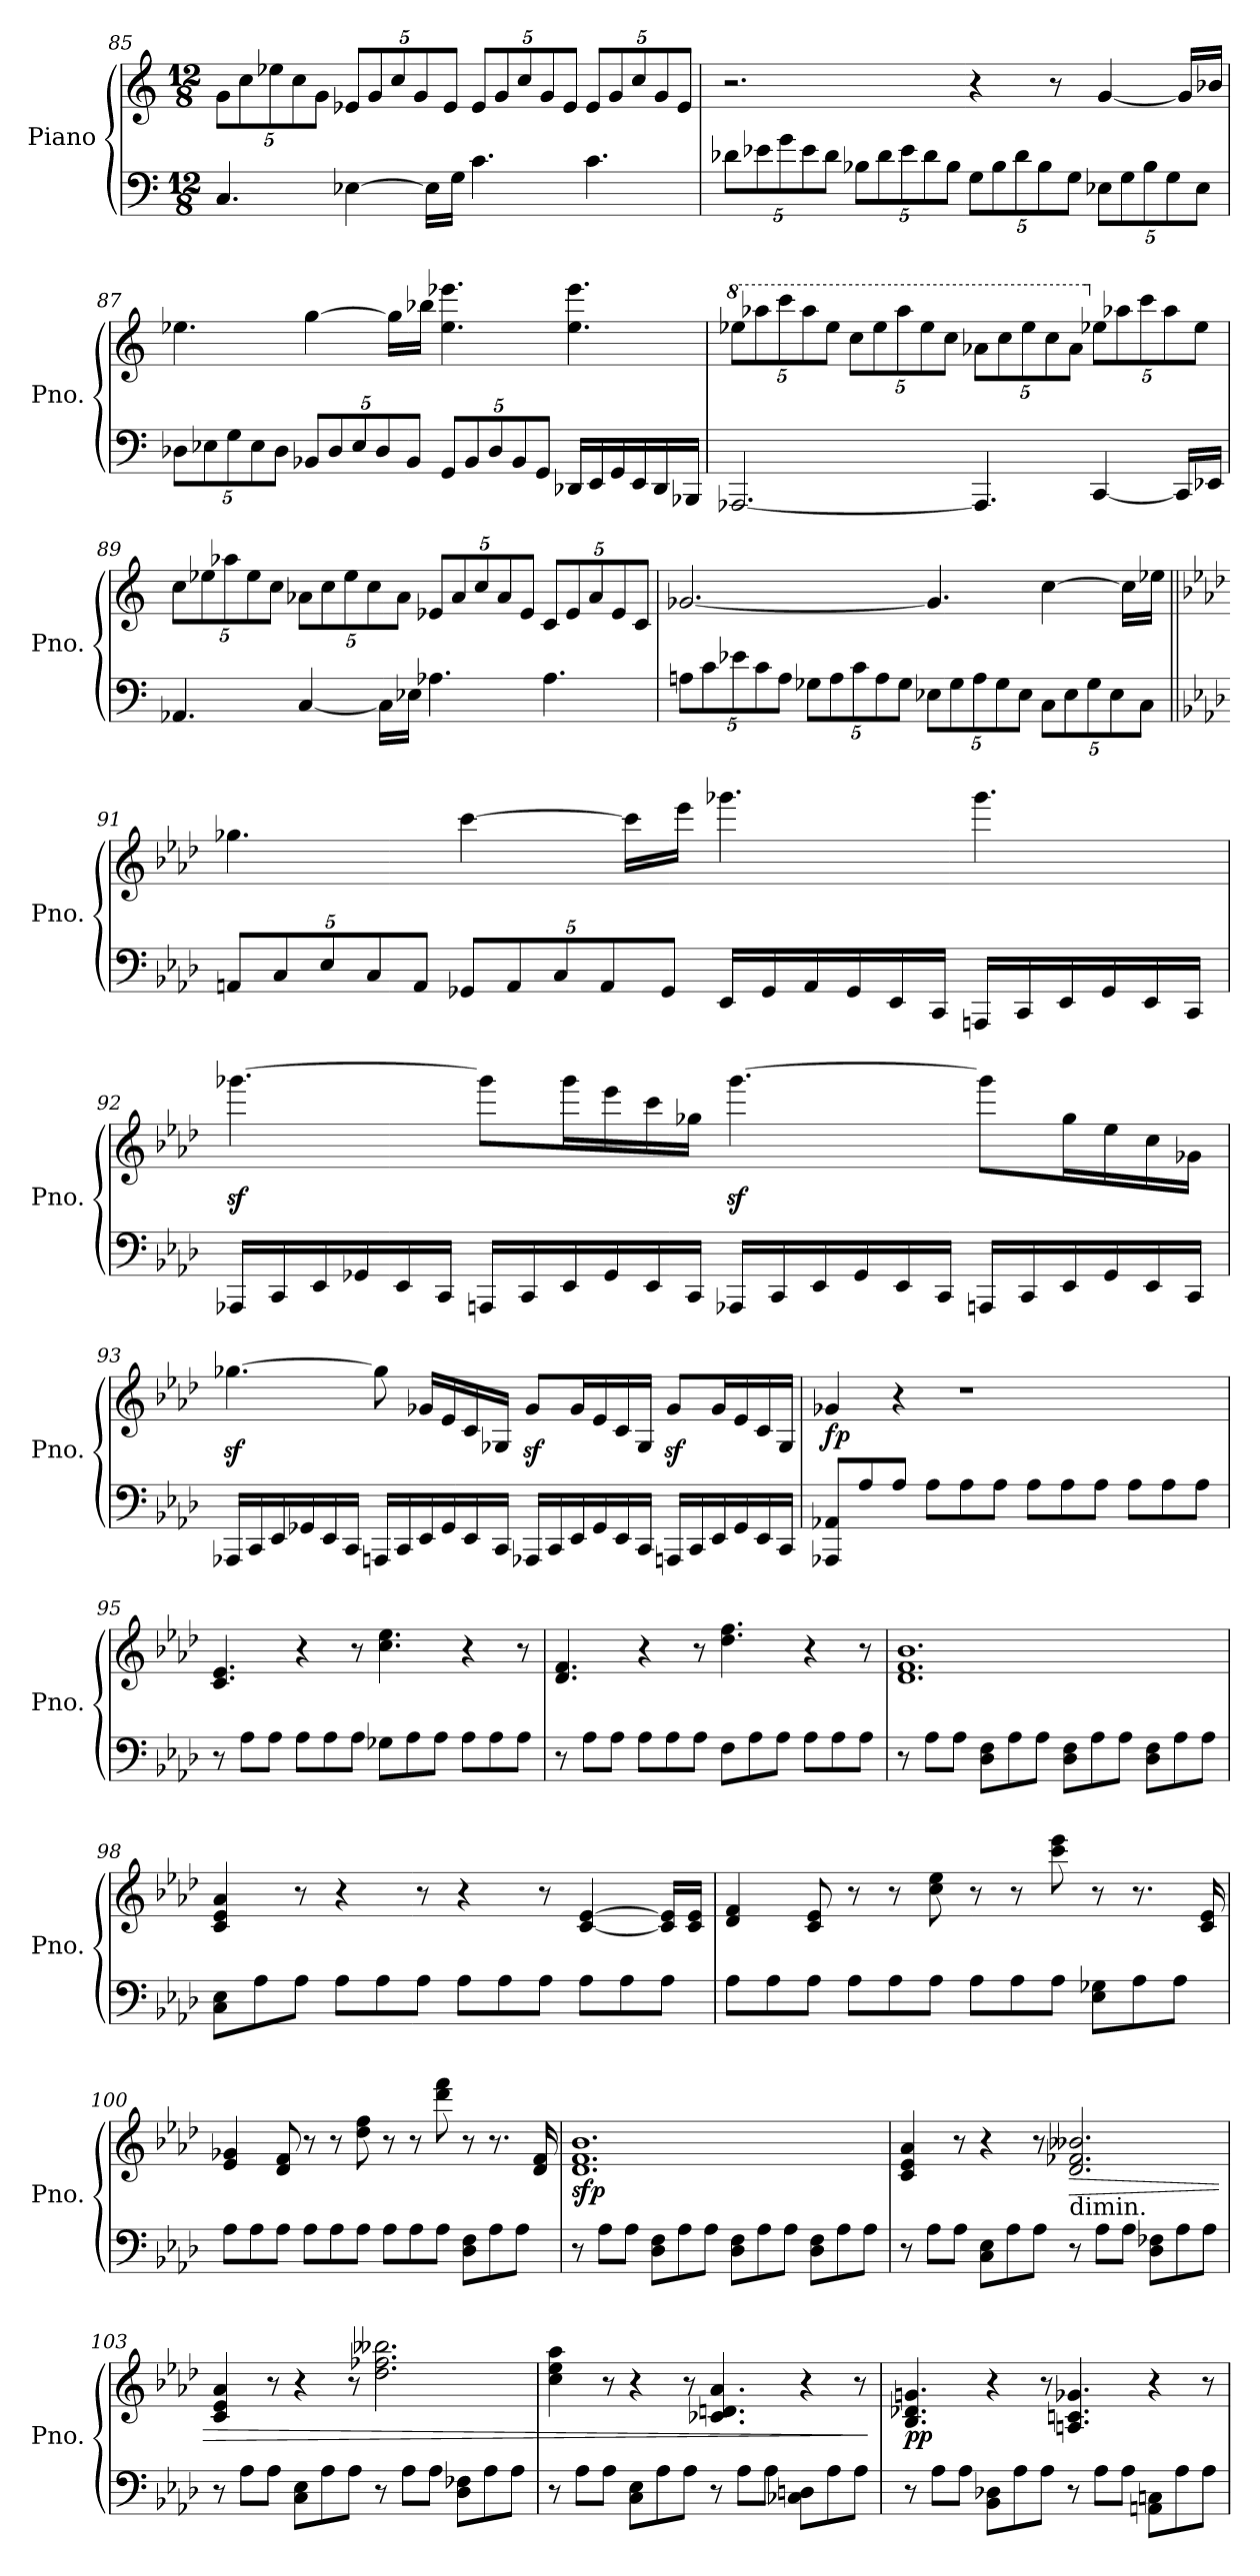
**kern	**kern	**dynam
*part1	*part1	*part1
*staff2	*staff1	*staff1/2
*I"Piano	*	*
*I'Pno.	*	*
*clefF4	*clefG2	*
*k[]	*k[]	*
*M12/8	*M12/8	*
*	*Xbrackettup	*
=85	=85	=85
4.C/	40%3g\L	.
.	40%3cc\	.
.	40%3ee-X\	.
.	40%3cc\	.
.	40%3g\J	.
[4E-X\	40%3e-X/L	.
.	40%3g/	.
.	40%3cc/	.
.	40%3g/	.
16E-\LL]	.	.
.	40%3e-/J	.
16G\JJ	.	.
4.c\	40%3e-/L	.
.	40%3g/	.
.	40%3cc/	.
.	40%3g/	.
.	40%3e-/J	.
4.c\	40%3e-/L	.
.	40%3g/	.
.	40%3cc/	.
.	40%3g/	.
.	40%3e-/J	.
!!LO:LB:g=z
=86	=86	=86
*Xbrackettup	*	*
40%3d-X\L	2.r	.
40%3e-X\	.	.
40%3g\	.	.
40%3e-\	.	.
40%3d-\J	.	.
40%3B-X\L	.	.
40%3d-\	.	.
40%3e-\	.	.
40%3d-\	.	.
40%3B-\J	.	.
40%3G\L	4r	.
40%3B-\	.	.
40%3d-\	.	.
40%3B-\	.	.
.	8r	.
40%3G\J	.	.
40%3E-X\L	[4g/	.
40%3G\	.	.
40%3B-\	.	.
40%3G\	.	.
.	16g/LL]	.
40%3E-\J	.	.
.	16b-X/JJ	.
!!LO:LB:g=z
=87	=87	=87
40%3D-X\L	4.ee-X\	.
40%3E-X\	.	.
40%3G\	.	.
40%3E-\	.	.
40%3D-\J	.	.
40%3BB-X/L	[4gg\	.
40%3D-/	.	.
40%3E-/	.	.
40%3D-/	.	.
.	16gg\LL]	.
40%3BB-/J	.	.
.	16bb-X\JJ	.
40%3GG/L	4.ee-\ 4.eee-X\	.
40%3BB-/	.	.
40%3D-/	.	.
40%3BB-/	.	.
40%3GG/J	.	.
16DD-X/LL	4.ee-\ 4.eee-\	.
16EE/	.	.
16GG/	.	.
16EE/	.	.
16DD-/	.	.
16BBB-X/JJ	.	.
!!LO:PB:g=z
=88	=88	=88
*	*8va	*
[2.AAA-X/	40%3eee-X\L	.
.	40%3aaa-X\	.
.	40%3cccc\	.
.	40%3aaa-\	.
.	40%3eee-\J	.
.	40%3ccc\L	.
.	40%3eee-\	.
.	40%3aaa-\	.
.	40%3eee-\	.
.	40%3ccc\J	.
4.AAA-/]	40%3aa-X\L	.
.	40%3ccc\	.
.	40%3eee-\	.
.	40%3ccc\	.
.	40%3aa-\J	.
*	*X8va	*
[4CC/	40%3ee-X\L	.
.	40%3aa-X\	.
.	40%3ccc\	.
.	40%3aa-\	.
16CC/LL]	.	.
.	40%3ee-\J	.
16EE-X/JJ	.	.
!!LO:LB:g=z
=89	=89	=89
4.AA-X/	40%3cc\L	.
.	40%3ee-X\	.
.	40%3aa-X\	.
.	40%3ee-\	.
.	40%3cc\J	.
[4C/	40%3a-X\L	.
.	40%3cc\	.
.	40%3ee-\	.
.	40%3cc\	.
16C\LL]	.	.
.	40%3a-\J	.
16E-X\JJ	.	.
4.A-X\	40%3e-X/L	.
.	40%3a-/	.
.	40%3cc/	.
.	40%3a-/	.
.	40%3e-/J	.
4.A-\	40%3c/L	.
.	40%3e-/	.
.	40%3a-/	.
.	40%3e-/	.
.	40%3c/J	.
!!LO:LB:g=z
=90	=90	=90
40%3An\L	[2.g-X/	.
40%3c\	.	.
40%3e-X\	.	.
40%3c\	.	.
40%3A\J	.	.
40%3G-X\L	.	.
40%3A\	.	.
40%3c\	.	.
40%3A\	.	.
40%3G-\J	.	.
40%3E-X\L	4.g-/]	.
40%3G-\	.	.
40%3A\	.	.
40%3G-\	.	.
40%3E-\J	.	.
40%3C\L	[4cc\	.
40%3E-\	.	.
40%3G-\	.	.
40%3E-\	.	.
.	16cc\LL]	.
40%3C\J	.	.
.	16ee-X\JJ	.
!!LO:LB:g=z
=91||	=91||	=91||
*k[b-e-a-d-]	*k[b-e-a-d-]	*
40%3AAn/L	4.gg-X\	.
40%3C/	.	.
40%3E-/	.	.
40%3C/	.	.
40%3AA/J	.	.
40%3GG-X/L	[4ccc\	.
40%3AA/	.	.
40%3C/	.	.
40%3AA/	.	.
.	16ccc\LL]	.
40%3GG-/J	.	.
.	16eee-\JJ	.
16EE-/LL	4.ggg-X\	.
16GG-/	.	.
16AA/	.	.
16GG-/	.	.
16EE-/	.	.
16CC/JJ	.	.
16AAAn/LL	4.ggg-\	.
16CC/	.	.
16EE-/	.	.
16GG-/	.	.
16EE-/	.	.
16CC/JJ	.	.
!!LO:LB:g=z
=92	=92	=92
16AAA-X/LL	[4.ggg-Xz<\	.
16CC/	.	.
16EE-/	.	.
16GG-X/	.	.
16EE-/	.	.
16CC/JJ	.	.
16AAAn/LL	8ggg-\L]	.
16CC/	.	.
16EE-/	16ggg-\L	.
16GG-/	16eee-\	.
16EE-/	16ccc\	.
16CC/JJ	16gg-X\JJ	.
16AAA-X/LL	[4.ggg-z<\	.
16CC/	.	.
16EE-/	.	.
16GG-/	.	.
16EE-/	.	.
16CC/JJ	.	.
16AAAn/LL	8ggg-\L]	.
16CC/	.	.
16EE-/	16gg-\L	.
16GG-/	16ee-\	.
16EE-/	16cc\	.
16CC/JJ	16g-X\JJ	.
!!LO:LB:g=z
=93	=93	=93
16AAA-X/LL	[4.gg-Xz<\	.
16CC/	.	.
16EE-/	.	.
16GG-X/	.	.
16EE-/	.	.
16CC/JJ	.	.
16AAAn/LL	8gg-\]	.
16CC/	.	.
16EE-/	16g-X/LL	.
16GG-/	16e-/	.
16EE-/	16c/	.
16CC/JJ	16G-X/JJ	.
16AAA-X/LL	8g-z</L	.
16CC/	.	.
16EE-/	16g-/L	.
16GG-/	16e-/	.
16EE-/	16c/	.
16CC/JJ	16G-/JJ	.
16AAAn/LL	8g-z</L	.
16CC/	.	.
16EE-/	16g-/L	.
16GG-/	16e-/	.
16EE-/	16c/	.
16CC/JJ	16G-/JJ	.
=94	=94	=94
!	!	!LO:DY:b
8AAA-X/ 8AA-X/L	4g-X/	fp
8A-/	.	.
8A-/J	4r	.
8A-\L	.	.
8A-\	1r	.
8A-\J	.	.
8A-\L	.	.
8A-\	.	.
8A-\J	.	.
8A-\L	.	.
8A-\	.	.
8A-\J	.	.
!!LO:PB:g=z
=95	=95	=95
8r	4.c/ 4.e-/	.
8A-\L	.	.
8A-\J	.	.
8A-\L	4r	.
8A-\	.	.
8A-\J	8r	.
8G-X\L	4.cc\ 4.ee-\	.
8A-\	.	.
8A-\J	.	.
8A-\L	4r	.
8A-\	.	.
8A-\J	8r	.
=96	=96	=96
8r	4.d-/ 4.f/	.
8A-\L	.	.
8A-\J	.	.
8A-\L	4r	.
8A-\	.	.
8A-\J	8r	.
8F\L	4.dd-\ 4.ff\	.
8A-\	.	.
8A-\J	.	.
8A-\L	4r	.
8A-\	.	.
8A-\J	8r	.
=97	=97	=97
8r	1.d- 1.f 1.b-	.
8A-\L	.	.
8A-\J	.	.
8D-\ 8F\L	.	.
8A-\	.	.
8A-\J	.	.
8D-\ 8F\L	.	.
8A-\	.	.
8A-\J	.	.
8D-\ 8F\L	.	.
8A-\	.	.
8A-\J	.	.
!!LO:LB:g=z
=98	=98	=98
8C\ 8E-\L	4c/ 4e-/ 4a-/	.
8A-\	.	.
8A-\J	8r	.
8A-\L	4r	.
8A-\	.	.
8A-\J	8r	.
8A-\L	4r	.
8A-\	.	.
8A-\J	8r	.
8A-\L	[4c/ [4e-/	.
8A-\	.	.
8A-\J	16c/] 16e-/]LL	.
.	16c/ 16e-/JJ	.
=99	=99	=99
8A-\L	4d-/ 4f/	.
8A-\	.	.
8A-\J	8c/ 8e-/	.
8A-\L	8r	.
8A-\	8r	.
8A-\J	8cc\ 8ee-\	.
8A-\L	8r	.
8A-\	8r	.
8A-\J	8ccc\ 8eee-\	.
8E-\ 8G-X\L	8r	.
8A-\	8.r	.
8A-\J	.	.
.	16c/ 16e-/	.
=100	=100	=100
8A-\L	4e-/ 4g-X/	.
8A-\	.	.
8A-\J	8d-/ 8f/	.
8A-\L	8r	.
8A-\	8r	.
8A-\J	8dd-\ 8ff\	.
8A-\L	8r	.
8A-\	8r	.
8A-\J	8ddd-\ 8fff\	.
8D-\ 8F\L	8r	.
8A-\	8.r	.
8A-\J	.	.
.	16d-/ 16f/	.
!!LO:LB:g=z
=101	=101	=101
!	!	!LO:DY:b
8r	1.d- 1.f 1.b-	sfp
8A-\L	.	.
8A-\J	.	.
8D-\ 8F\L	.	.
8A-\	.	.
8A-\J	.	.
8D-\ 8F\L	.	.
8A-\	.	.
8A-\J	.	.
8D-\ 8F\L	.	.
8A-\	.	.
8A-\J	.	.
=102	=102	=102
8r	4c/ 4e-/ 4a-/	.
8A-\L	.	.
8A-\J	8r	.
8C\ 8E-\L	4r	.
8A-\	.	.
8A-\J	8r	.
!	!LO:TX:b:t=dimin.	!
!	!	!LO:HP:b
8r	2.d-/ 2.f-X/ 2.b--X/	>
8A-\L	.	.
8A-\J	.	.
8D-\ 8F-X\L	.	.
8A-\	.	.
8A-\J	.	.
=103	=103	=103
8r	4c/ 4e-/ 4a-/	.
8A-\L	.	.
8A-\J	8r	.
8C\ 8E-\L	4r	.
8A-\	.	.
8A-\J	8r	.
8r	2.dd-\ 2.ff-X\ 2.bb--X\	.
8A-\L	.	.
8A-\J	.	.
8D-\ 8F-X\L	.	.
8A-\	.	.
8A-\J	.	.
!!LO:LB:g=z
=104	=104	=104
8r	4cc\ 4ee-\ 4aa-\	.
8A-\L	.	.
8A-\J	8r	.
8C\ 8E-\L	4r	.
8A-\	.	.
8A-\J	8r	.
8r	4.c-X/ 4.dn/ 4.a-/	.
8A-\L	.	.
8A-\J	.	.
8C-X\ 8Dn\L	4r	.
8A-\	.	.
8A-\J	8r	.
.	.	]
=105	=105	=105
!	!	!LO:DY:b
8r	4.B-/ 4.d-X/ 4.gn/	pp
8A-\L	.	.
8A-\J	.	.
8BB-\ 8D-X\L	4r	.
8A-\	.	.
8A-\J	8r	.
8r	4.An/ 4.cn/ 4.g-X/	.
8A-\L	.	.
8A-\J	.	.
8AAn\ 8Cn\L	4r	.
8A-\	.	.
8A-\J	8r	.
=	=	=
*-	*-	*-
